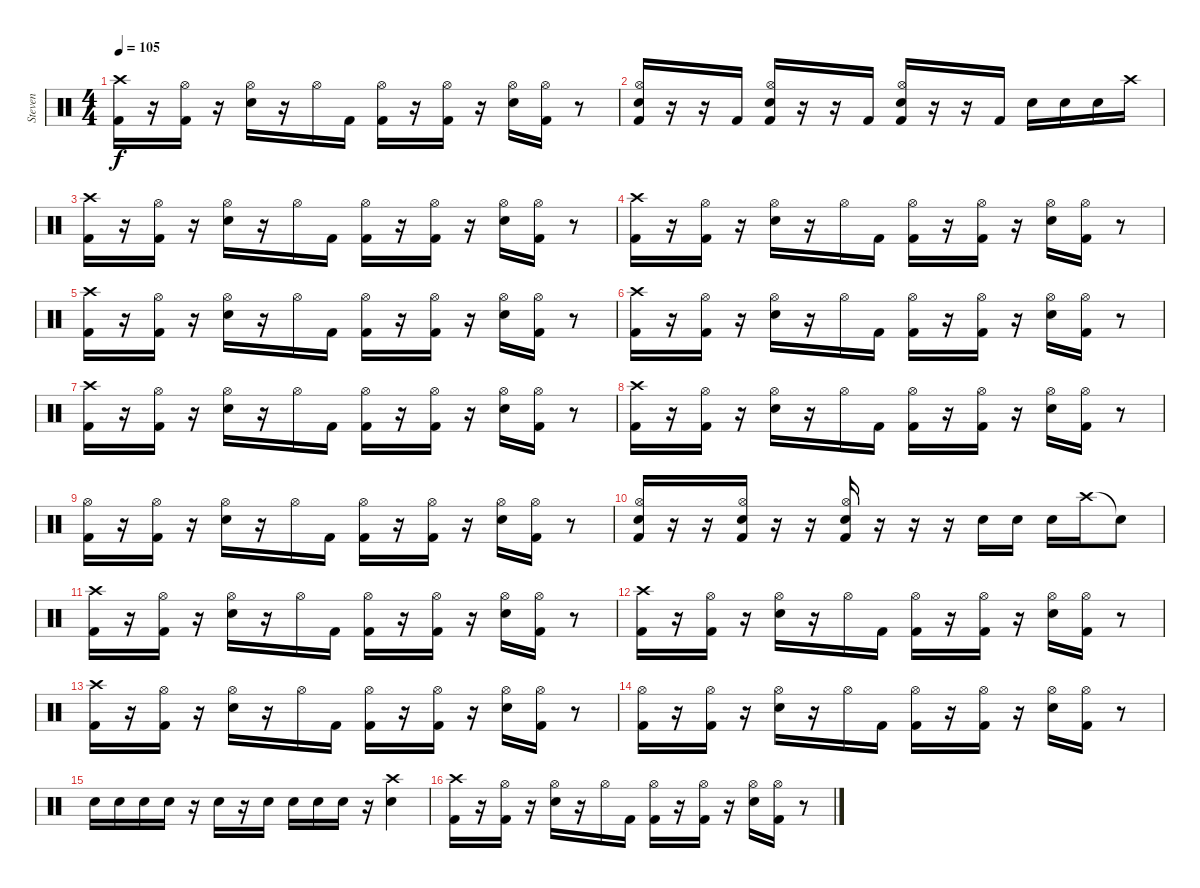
\track ("Steven" "Steven") {instrument percussion}
\staff {score}
\articulation defaults
\ts (4 4)
\tempo 105
\clef neutral
\ks c
("Crash high (hit)" "Kick (hit) 2").16{dy f} r.16 ("Hi-Hat (open)" "Kick (hit) 2").16 r.16 ("Hi-Hat (open)" "Snare (hit) 2").16 r.16 "Hi-Hat (open)".16 "Kick (hit) 2".16 ("Kick (hit) 2" "Hi-Hat (open)").16 r.16 ("Kick (hit) 2" "Hi-Hat (open)").16 r.16 ("Hi-Hat (open)" "Snare (hit) 2").16 ("Kick (hit) 2" "Hi-Hat (open)").16 r.8 |
("Kick (hit) 2" "Snare (hit) 2" "Hi-Hat (open)").16 r.16 r.16 "Kick (hit) 2".16 ("Kick (hit) 2" "Snare (hit) 2" "Hi-Hat (open)").16 r.16 r.16 "Kick (hit) 2".16 ("Kick (hit) 2" "Snare (hit) 2" "Hi-Hat (open)").16 r.16 r.16 "Kick (hit) 2".16 "Snare (hit) 2".16 "Snare (hit) 2".16 "Snare (hit) 2".16 "Crash high (hit)".16 |
("Crash high (hit)" "Kick (hit) 2").16 r.16 ("Hi-Hat (open)" "Kick (hit) 2").16 r.16 ("Hi-Hat (open)" "Snare (hit) 2").16 r.16 "Hi-Hat (open)".16 "Kick (hit) 2".16 ("Kick (hit) 2" "Hi-Hat (open)").16 r.16 ("Kick (hit) 2" "Hi-Hat (open)").16 r.16 ("Hi-Hat (open)" "Snare (hit) 2").16 ("Kick (hit) 2" "Hi-Hat (open)").16 r.8 |
("Crash high (hit)" "Kick (hit) 2").16 r.16 ("Hi-Hat (open)" "Kick (hit) 2").16 r.16 ("Hi-Hat (open)" "Snare (hit) 2").16 r.16 "Hi-Hat (open)".16 "Kick (hit) 2".16 ("Kick (hit) 2" "Hi-Hat (open)").16 r.16 ("Kick (hit) 2" "Hi-Hat (open)").16 r.16 ("Hi-Hat (open)" "Snare (hit) 2").16 ("Kick (hit) 2" "Hi-Hat (open)").16 r.8 |
("Crash high (hit)" "Kick (hit) 2").16 r.16 ("Hi-Hat (open)" "Kick (hit) 2").16 r.16 ("Hi-Hat (open)" "Snare (hit) 2").16 r.16 "Hi-Hat (open)".16 "Kick (hit) 2".16 ("Kick (hit) 2" "Hi-Hat (open)").16 r.16 ("Kick (hit) 2" "Hi-Hat (open)").16 r.16 ("Hi-Hat (open)" "Snare (hit) 2").16 ("Kick (hit) 2" "Hi-Hat (open)").16 r.8 |
("Crash high (hit)" "Kick (hit) 2").16 r.16 ("Hi-Hat (open)" "Kick (hit) 2").16 r.16 ("Hi-Hat (open)" "Snare (hit) 2").16 r.16 "Hi-Hat (open)".16 "Kick (hit) 2".16 ("Kick (hit) 2" "Hi-Hat (open)").16 r.16 ("Kick (hit) 2" "Hi-Hat (open)").16 r.16 ("Hi-Hat (open)" "Snare (hit) 2").16 ("Kick (hit) 2" "Hi-Hat (open)").16 r.8 |
("Crash high (hit)" "Kick (hit) 2").16 r.16 ("Hi-Hat (open)" "Kick (hit) 2").16 r.16 ("Hi-Hat (open)" "Snare (hit) 2").16 r.16 "Hi-Hat (open)".16 "Kick (hit) 2".16 ("Kick (hit) 2" "Hi-Hat (open)").16 r.16 ("Kick (hit) 2" "Hi-Hat (open)").16 r.16 ("Hi-Hat (open)" "Snare (hit) 2").16 ("Kick (hit) 2" "Hi-Hat (open)").16 r.8 |
("Crash high (hit)" "Kick (hit) 2").16 r.16 ("Hi-Hat (open)" "Kick (hit) 2").16 r.16 ("Hi-Hat (open)" "Snare (hit) 2").16 r.16 "Hi-Hat (open)".16 "Kick (hit) 2".16 ("Kick (hit) 2" "Hi-Hat (open)").16 r.16 ("Kick (hit) 2" "Hi-Hat (open)").16 r.16 ("Hi-Hat (open)" "Snare (hit) 2").16 ("Kick (hit) 2" "Hi-Hat (open)").16 r.8 |
("Hi-Hat (open)" "Kick (hit) 2").16 r.16 ("Hi-Hat (open)" "Kick (hit) 2").16 r.16 ("Hi-Hat (open)" "Snare (hit) 2").16 r.16 "Hi-Hat (open)".16 "Kick (hit) 2".16 ("Kick (hit) 2" "Hi-Hat (open)").16 r.16 ("Kick (hit) 2" "Hi-Hat (open)").16 r.16 ("Hi-Hat (open)" "Snare (hit) 2").16 ("Kick (hit) 2" "Hi-Hat (open)").16 r.8 |
("Kick (hit) 2" "Snare (hit) 2" "Hi-Hat (open)").16 r.16 r.16 ("Kick (hit) 2" "Snare (hit) 2" "Hi-Hat (open)").16 r.16 r.16 ("Kick (hit) 2" "Snare (hit) 2" "Hi-Hat (open)").16 r.16 r.16 r.16 "Snare (hit) 2".16 "Snare (hit) 2".16 "Snare (hit) 2".16 "Crash high (hit)".16 "Snare (hit)"{t}.8 |
("Crash high (hit)" "Kick (hit) 2").16 r.16 ("Hi-Hat (open)" "Kick (hit) 2").16 r.16 ("Hi-Hat (open)" "Snare (hit) 2").16 r.16 "Hi-Hat (open)".16 "Kick (hit) 2".16 ("Kick (hit) 2" "Hi-Hat (open)").16 r.16 ("Kick (hit) 2" "Hi-Hat (open)").16 r.16 ("Hi-Hat (open)" "Snare (hit) 2").16 ("Kick (hit) 2" "Hi-Hat (open)").16 r.8 |
("Crash high (hit)" "Kick (hit) 2").16 r.16 ("Hi-Hat (open)" "Kick (hit) 2").16 r.16 ("Hi-Hat (open)" "Snare (hit) 2").16 r.16 "Hi-Hat (open)".16 "Kick (hit) 2".16 ("Kick (hit) 2" "Hi-Hat (open)").16 r.16 ("Kick (hit) 2" "Hi-Hat (open)").16 r.16 ("Hi-Hat (open)" "Snare (hit) 2").16 ("Kick (hit) 2" "Hi-Hat (open)").16 r.8 |
("Crash high (hit)" "Kick (hit) 2").16 r.16 ("Hi-Hat (open)" "Kick (hit) 2").16 r.16 ("Hi-Hat (open)" "Snare (hit) 2").16 r.16 "Hi-Hat (open)".16 "Kick (hit) 2".16 ("Kick (hit) 2" "Hi-Hat (open)").16 r.16 ("Kick (hit) 2" "Hi-Hat (open)").16 r.16 ("Hi-Hat (open)" "Snare (hit) 2").16 ("Kick (hit) 2" "Hi-Hat (open)").16 r.8 |
("Hi-Hat (open)" "Kick (hit) 2").16 r.16 ("Hi-Hat (open)" "Kick (hit) 2").16 r.16 ("Hi-Hat (open)" "Snare (hit) 2").16 r.16 "Hi-Hat (open)".16 "Kick (hit) 2".16 ("Kick (hit) 2" "Hi-Hat (open)").16 r.16 ("Kick (hit) 2" "Hi-Hat (open)").16 r.16 ("Hi-Hat (open)" "Snare (hit) 2").16 ("Kick (hit) 2" "Hi-Hat (open)").16 r.8 |
"Snare (hit) 2".16 "Snare (hit) 2".16 "Snare (hit) 2".16 "Snare (hit) 2".16 r.16 "Snare (hit) 2".16 r.16 "Snare (hit) 2".16 "Snare (hit) 2".16 "Snare (hit) 2".16 "Snare (hit) 2".16 r.16 ("Snare (hit) 2" "Crash high (hit)").4 |
("Crash high (hit)" "Kick (hit) 2").16 r.16 ("Hi-Hat (open)" "Kick (hit) 2").16 r.16 ("Hi-Hat (open)" "Snare (hit) 2").16 r.16 "Hi-Hat (open)".16 "Kick (hit) 2".16 ("Kick (hit) 2" "Hi-Hat (open)").16 r.16 ("Kick (hit) 2" "Hi-Hat (open)").16 r.16 ("Hi-Hat (open)" "Snare (hit) 2").16 ("Kick (hit) 2" "Hi-Hat (open)").16 r.8
